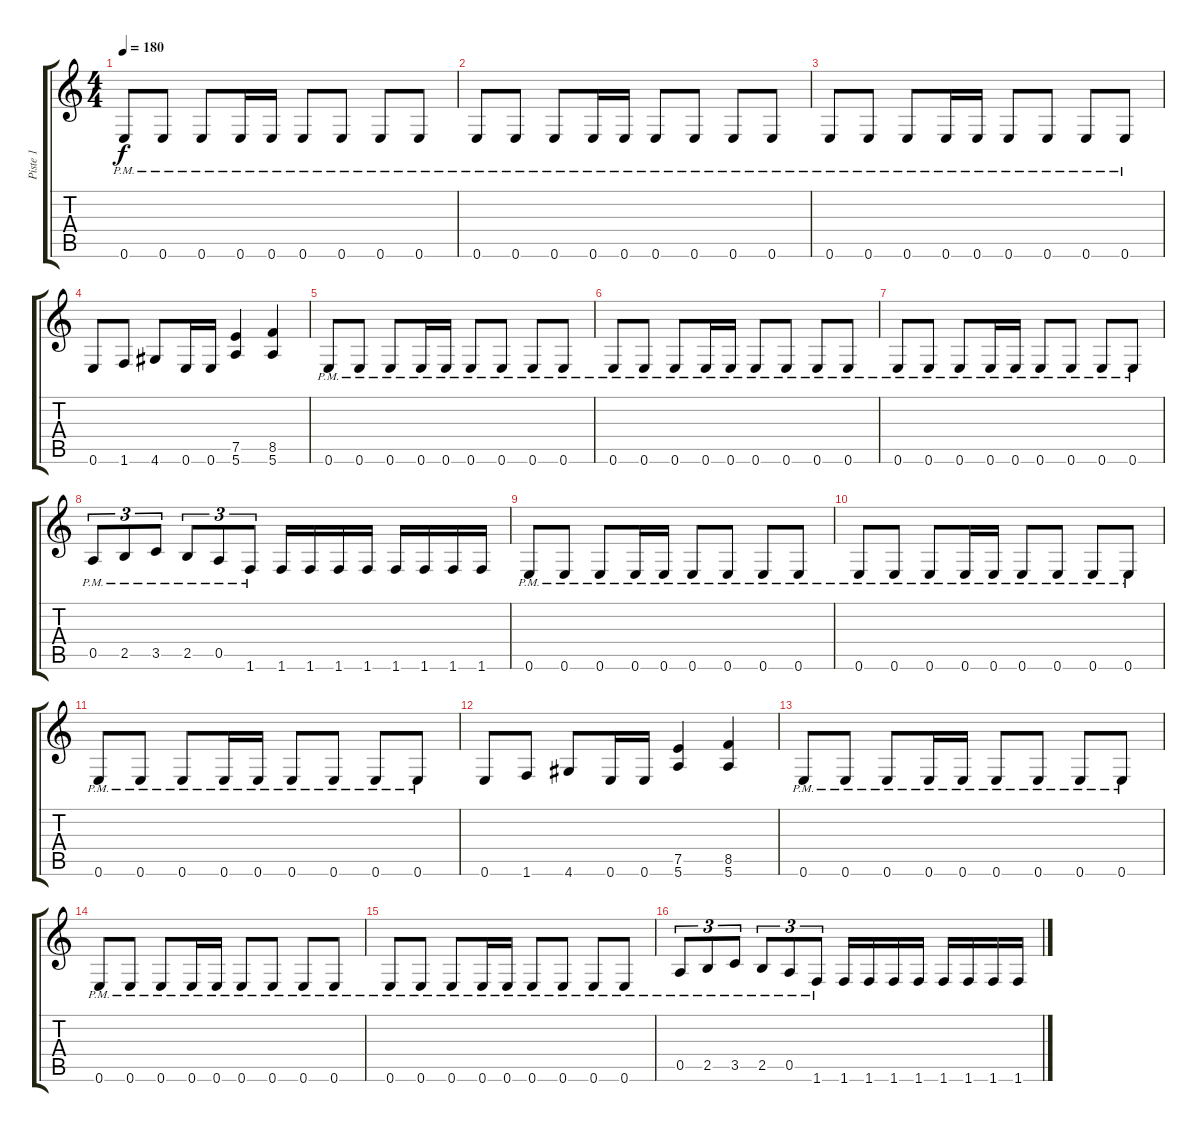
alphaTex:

\track ("Piste 1" "Piste 1") {instrument distortionguitar}
\staff {score tabs}
\tuning (E4 B3 G3 D3 A2 E2) {hide}
\ts (4 4)
\tempo 180
\clef g2
\ks c
0.6{pm}.8{dy f} 0.6{pm}.8 0.6{pm}.8 0.6{pm}.16 0.6{pm}.16 0.6{pm}.8 0.6{pm}.8 0.6{pm}.8 0.6{pm}.8 |
0.6{pm}.8 0.6{pm}.8 0.6{pm}.8 0.6{pm}.16 0.6{pm}.16 0.6{pm}.8 0.6{pm}.8 0.6{pm}.8 0.6{pm}.8 |
0.6{pm}.8 0.6{pm}.8 0.6{pm}.8 0.6{pm}.16 0.6{pm}.16 0.6{pm}.8 0.6{pm}.8 0.6{pm}.8 0.6{pm}.8 |
0.6.8 1.6.8 4.6.8 0.6.16 0.6.16 (7.5 5.6).4 (8.5 5.6).4 |
0.6{pm}.8 0.6{pm}.8 0.6{pm}.8 0.6{pm}.16 0.6{pm}.16 0.6{pm}.8 0.6{pm}.8 0.6{pm}.8 0.6{pm}.8 |
0.6{pm}.8 0.6{pm}.8 0.6{pm}.8 0.6{pm}.16 0.6{pm}.16 0.6{pm}.8 0.6{pm}.8 0.6{pm}.8 0.6{pm}.8 |
0.6{pm}.8 0.6{pm}.8 0.6{pm}.8 0.6{pm}.16 0.6{pm}.16 0.6{pm}.8 0.6{pm}.8 0.6{pm}.8 0.6{pm}.8 |
0.5{pm}.8{tu (3 2)} 2.5{pm}.8{tu (3 2)} 3.5{pm}.8{tu (3 2)} 2.5{pm}.8{tu (3 2)} 0.5{pm}.8{tu (3 2)} 1.6{pm}.8{tu (3 2)} 1.6.16 1.6.16 1.6.16 1.6.16 1.6.16 1.6.16 1.6.16 1.6.16 |
0.6{pm}.8{balance 14} 0.6{pm}.8 0.6{pm}.8 0.6{pm}.16 0.6{pm}.16 0.6{pm}.8 0.6{pm}.8 0.6{pm}.8 0.6{pm}.8 |
0.6{pm}.8 0.6{pm}.8 0.6{pm}.8 0.6{pm}.16 0.6{pm}.16 0.6{pm}.8 0.6{pm}.8 0.6{pm}.8 0.6{pm}.8 |
0.6{pm}.8 0.6{pm}.8 0.6{pm}.8 0.6{pm}.16 0.6{pm}.16 0.6{pm}.8 0.6{pm}.8 0.6{pm}.8 0.6{pm}.8 |
0.6.8 1.6.8 4.6.8 0.6.16 0.6.16 (7.5 5.6).4 (8.5 5.6).4 |
0.6{pm}.8 0.6{pm}.8 0.6{pm}.8 0.6{pm}.16 0.6{pm}.16 0.6{pm}.8 0.6{pm}.8 0.6{pm}.8 0.6{pm}.8 |
0.6{pm}.8 0.6{pm}.8 0.6{pm}.8 0.6{pm}.16 0.6{pm}.16 0.6{pm}.8 0.6{pm}.8 0.6{pm}.8 0.6{pm}.8 |
0.6{pm}.8 0.6{pm}.8 0.6{pm}.8 0.6{pm}.16 0.6{pm}.16 0.6{pm}.8 0.6{pm}.8 0.6{pm}.8 0.6{pm}.8 |
0.5{pm}.8{tu (3 2)} 2.5{pm}.8{tu (3 2)} 3.5{pm}.8{tu (3 2)} 2.5{pm}.8{tu (3 2)} 0.5{pm}.8{tu (3 2)} 1.6{pm}.8{tu (3 2)} 1.6.16 1.6.16 1.6.16 1.6.16 1.6.16 1.6.16 1.6.16 1.6.16
